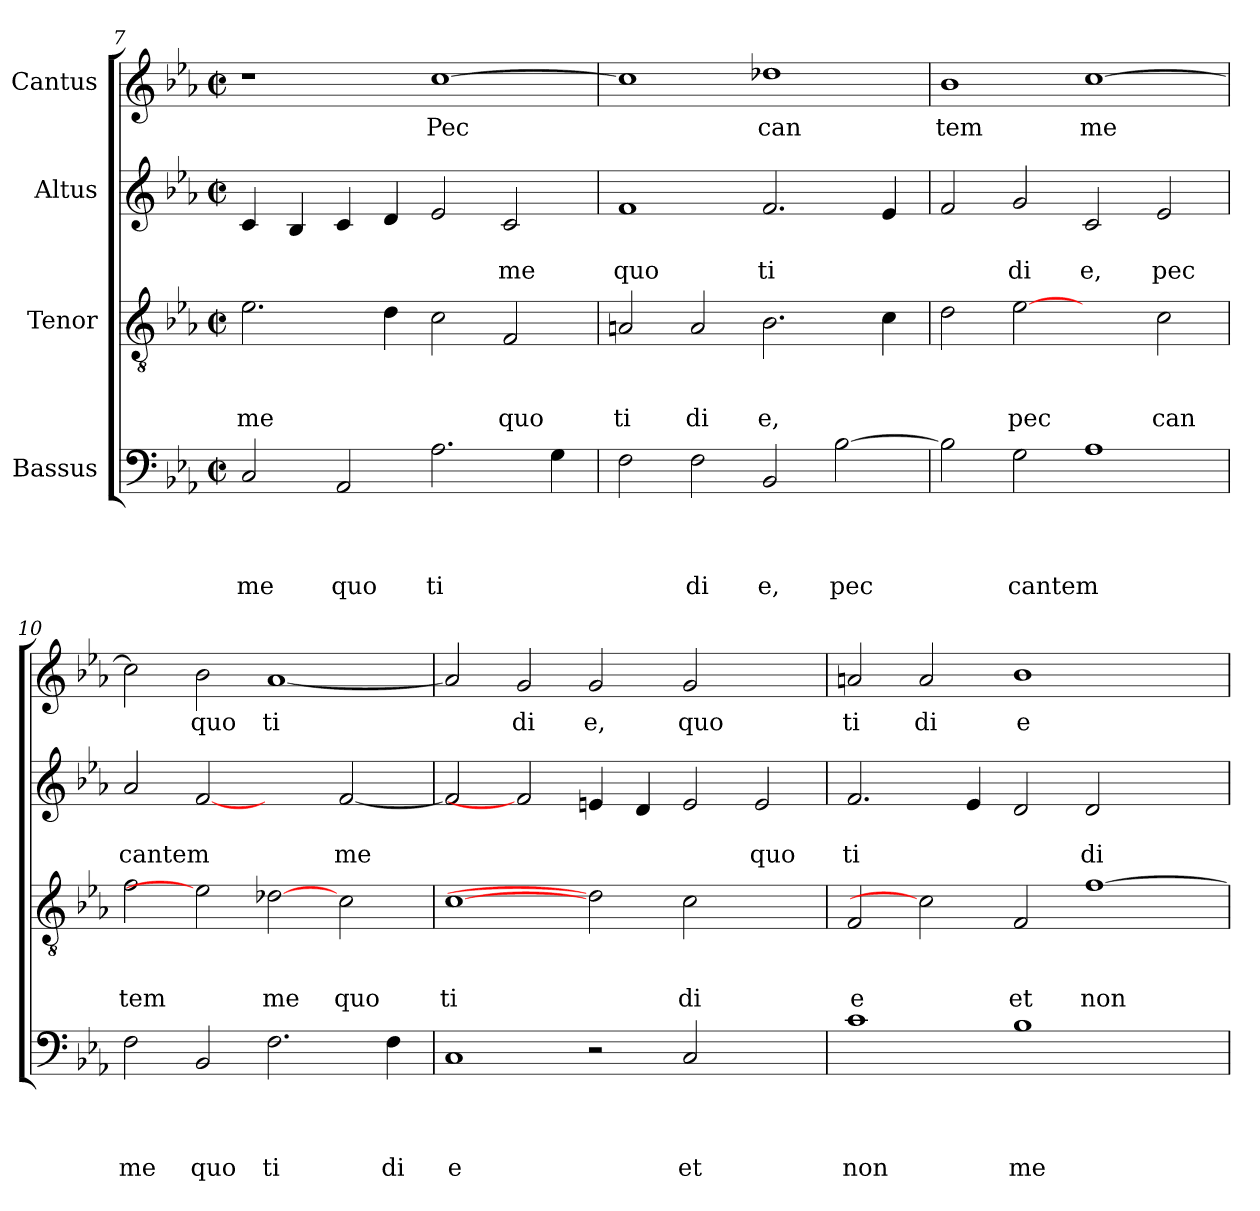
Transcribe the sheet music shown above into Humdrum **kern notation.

**kern	**text	**text	**text	**text	**kern	**text	**text	**text	**kern	**text	**text	**kern	**text
*part4	*part4	*part4	*part4	*part4	*part3	*part3	*part3	*part3	*part2	*part2	*part2	*part1	*part1
*staff4	*staff4	*staff4	*staff4	*staff4	*staff3	*staff3	*staff3	*staff3	*staff2	*staff2	*staff2	*staff1	*staff1
*I"Bassus	*	*	*	*	*I"Tenor	*	*	*	*I"Altus	*	*	*I"Cantus	*
!!LO:LB:g=z
*clefF4	*	*	*	*	*clefGv2	*	*	*	*clefG2	*	*	*clefG2	*
*k[b-e-a-]	*	*	*	*	*k[b-e-a-]	*	*	*	*k[b-e-a-]	*	*	*k[b-e-a-]	*
*E-:	*	*	*	*	*E-:	*	*	*	*E-:	*	*	*E-:	*
*M2/2	*	*	*	*	*M2/2	*	*	*	*M2/2	*	*	*M2/2	*
*met(c|)	*	*	*	*	*met(c|)	*	*	*	*met(c|)	*	*	*met(c|)	*
=7	=7	=7	=7	=7	=7	=7	=7	=7	=7	=7	=7	=7	=7
!	!	!	!	!LO:LY:b	!	!	!	!LO:LY:b	!	!	!	!	!
2C/	.	.	.	me	2.e-\	.	.	me	4c/	.	.	1r	.
.	.	.	.	.	.	.	.	.	4B-/	.	.	.	.
!	!	!	!	!LO:LY:b	!	!	!	!	!	!	!	!	!
2AA-/	.	.	.	quo	.	.	.	.	4c/	.	.	.	.
.	.	.	.	.	4d\	.	.	.	4d/	.	.	.	.
!	!	!	!	!LO:LY:b	!	!	!	!	!	!	!	!	!LO:LY:b
2.A-\	.	.	.	ti	2c\	.	.	.	2e-/	.	.	[>1cc	Pec
!	!	!	!	!	!	!	!	!LO:LY:b	!	!	!LO:LY:b	!	!
.	.	.	.	.	2F/	.	.	quo	2c/	.	me	.	.
4G\	.	.	.	.	.	.	.	.	.	.	.	.	.
=8	=8	=8	=8	=8	=8	=8	=8	=8	=8	=8	=8	=8	=8
!	!	!	!	!	!	!	!	!LO:LY:b	!	!	!LO:LY:b	!	!
2F\	.	.	.	.	2An/	.	.	ti	1f	.	quo	1cc]	.
!	!	!	!	!LO:LY:b	!	!	!	!LO:LY:b	!	!	!	!	!
2F\	.	.	.	di	2A/	.	.	di	.	.	.	.	.
!	!	!	!	!LO:LY:b	!	!	!	!LO:LY:b	!	!	!LO:LY:b	!	!LO:LY:b
2BB-/	.	.	.	e,	2.B-\	.	.	e,	2.f/	.	ti	1dd-X	can
!	!	!	!	!LO:LY:b	!	!	!	!	!	!	!	!	!
[>2B-\	.	.	.	pec	.	.	.	.	.	.	.	.	.
.	.	.	.	.	4c\	.	.	.	4e-/	.	.	.	.
=9	=9	=9	=9	=9	=9	=9	=9	=9	=9	=9	=9	=9	=9
!	!	!	!	!	!	!	!	!	!	!	!	!	!LO:LY:b
2B-\]	.	.	.	.	2d\	.	.	.	2f/	.	.	1b-	tem
!	!	!	!	!LO:LY:b	!	!	!	!LO:LY:b	!	!	!LO:LY:b	!	!
2G\	.	.	.	cantem	[2e-	.	.	pec	2g/	.	di	.	.
!	!	!	!	!	!	!	!	!	!	!	!LO:LY:b	!	!LO:LY:b
1A-	.	.	.	.	2ryy	.	.	.	2c/	.	e,	[>1cc	me
!	!	!	!	!	!	!	!	!LO:LY:b	!	!	!LO:LY:b	!	!
.	.	.	.	.	2c\	.	.	can	2e-/	.	pec	.	.
=10	=10	=10	=10	=10	=10	=10	=10	=10	=10	=10	=10	=10	=10
!	!	!	!	!LO:LY:b	!	!	!	!LO:LY:b	!	!	!LO:LY:b	!	!
2F\	.	.	.	me	2f\	.	.	tem	2a-/	.	cantem	2cc\]	.
!	!	!	!	!LO:LY:b	!	!	!	!	!	!	!	!	!LO:LY:b
2BB-/	.	.	.	quo	2e-]	.	.	.	[2f	.	.	2b-\	quo
!	!	!	!	!LO:LY:b	!	!	!	!LO:LY:b	!	!	!	!	!LO:LY:b
2.F\	.	.	.	ti	[2d-X	.	.	me	2ryy	.	.	[<1a-	ti
!	!	!	!	!	!	!	!	!LO:LY:b	!	!	!LO:LY:b	!	!
.	.	.	.	.	2c\	.	.	quo	[<2f/	.	me	.	.
!	!	!	!	!LO:LY:b	!	!	!	!	!	!	!	!	!
4F\	.	.	.	di	.	.	.	.	.	.	.	.	.
=11	=11	=11	=11	=11	=11	=11	=11	=11	=11	=11	=11	=11	=11
!	!	!	!	!LO:LY:b	!	!	!	!LO:LY:b	!	!	!	!	!
1C	.	.	.	e	[1c	.	.	ti	2f/]	.	.	2a-/]	.
!	!	!	!	!	!	!	!	!	!	!	!	!	!LO:LY:b
.	.	.	.	.	.	.	.	.	2f]	.	.	2g/	di
!	!	!	!	!	!	!	!	!	!	!	!	!	!LO:LY:b
2r	.	.	.	.	2d-]	.	.	.	4en/	.	.	2g/	e,
.	.	.	.	.	.	.	.	.	4d/	.	.	.	.
!	!	!	!	!LO:LY:b	!	!	!	!LO:LY:b	!	!	!	!	!LO:LY:b
2C/	.	.	.	et	2c\	.	.	di	2e/	.	.	2g/	quo
!	!	!	!	!	!	!	!	!	!	!	!LO:LY:b	!	!
2ryy	.	.	.	.	2ryy	.	.	.	2e/	.	quo	2ryy	.
=12	=12	=12	=12	=12	=12	=12	=12	=12	=12	=12	=12	=12	=12
!	!	!	!	!LO:LY:b	!	!	!	!LO:LY:b	!	!	!LO:LY:b	!	!LO:LY:b
1c	.	.	.	non	2F/	.	.	e	2.f/	.	ti	2an/	ti
!	!	!	!	!	!	!	!	!	!	!	!	!	!LO:LY:b
.	.	.	.	.	2c]	.	.	.	.	.	.	2a/	di
.	.	.	.	.	.	.	.	.	4e-/	.	.	.	.
!	!	!	!	!LO:LY:b	!	!	!	!LO:LY:b	!	!	!	!	!LO:LY:b
1B-	.	.	.	me	2F/	.	.	et	2d/	.	.	1b-	e
!	!	!	!	!	!	!	!	!LO:LY:b	!	!	!LO:LY:b	!	!
.	.	.	.	.	[<1f	.	.	non	2d/	.	di	.	.
2ryy	.	.	.	.	.	.	.	.	2ryy	.	.	2ryy	.
=	=	=	=	=	=	=	=	=	=	=	=	=	=
*-	*-	*-	*-	*-	*-	*-	*-	*-	*-	*-	*-	*-	*-
